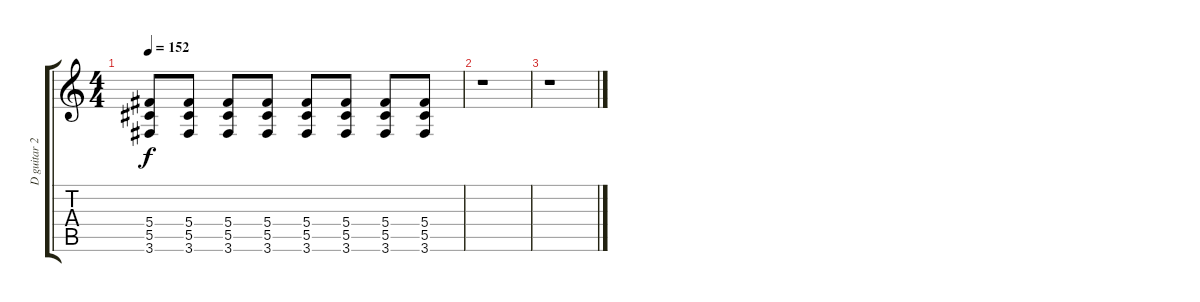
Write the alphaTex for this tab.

\track ("D guitar 2" "D guitar 2") {instrument distortionguitar}
\staff {score tabs}
\tuning (Eb4 Bb3 Gb3 Db3 Ab2 Eb2) {hide}
\ts (4 4)
\tempo 152
\clef g2
\ks c
(5.4 5.5 3.6).8{dy f} (5.4 5.5 3.6).8 (5.4 5.5 3.6).8 (5.4 5.5 3.6).8 (5.4 5.5 3.6).8 (5.4 5.5 3.6).8 (5.4 5.5 3.6).8 (5.4 5.5 3.6).8 |
r.1 |
r.1
